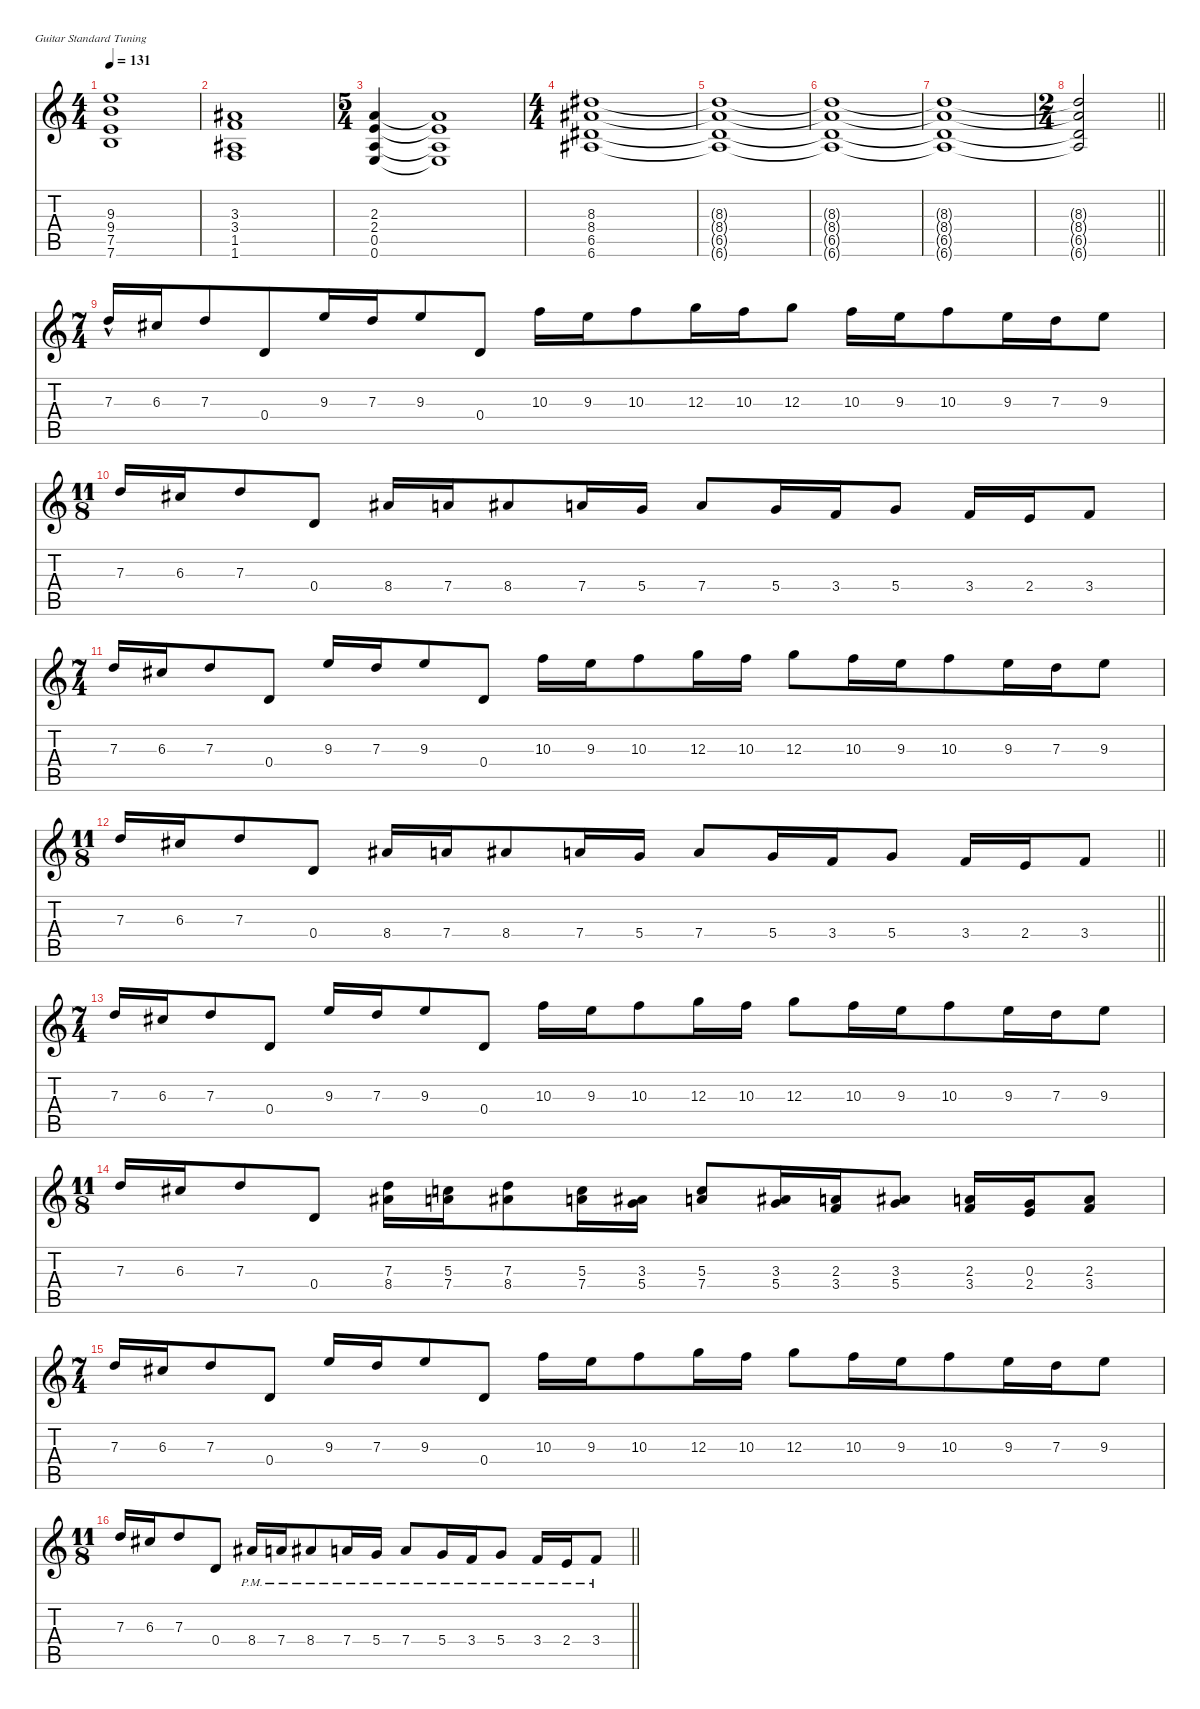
\defaultSystemsLayout 4
\hideDynamics
\bracketExtendMode nobrackets
\singleTrackTrackNamePolicy hidden
\multiTrackTrackNamePolicy hidden
\otherSystemsTrackNameOrientation horizontal
\track ("Guit 1" "dist.guit.") {defaultSystemsLayout 4 mute instrument distortionguitar}
\staff {score tabs}
\tuning (E4 B3 G3 D3 A2 E2)
\ts (4 4)
\beaming (8 2 2 2 2)
\tempo 131
\clef g2
\ks c
(9.3 9.4 7.5 7.6).1{dy fff instrument distortionguitar beam Up} |
(3.3{acc #} 3.4 1.5{acc #} 1.6).1{beam Up} |
\ts (5 4)
\beaming (8 6 4)
(2.3 2.4 0.5 0.6).4{beam Up} (2.3{t} 2.4{t} 0.5{t} 0.6{t}).1{beam Up} |
\ts (4 4)
\beaming (8 2 2 2 2)
(8.3{acc #} 8.4{acc #} 6.5{acc #} 6.6{acc #}).1{beam Up} |
(8.3{t acc #} 8.4{t acc #} 6.5{t acc #} 6.6{t acc #}).1{dy f beam Up} |
(8.3{t acc #} 8.4{t acc #} 6.5{t acc #} 6.6{t acc #}).1{beam Up} |
(8.3{t acc #} 8.4{t acc #} 6.5{t acc #} 6.6{t acc #}).1{beam Up} |
\ts (2 4)
\beaming (8 2 2)
\barLineRight lightlight
(8.3{t acc #} 8.4{t acc #} 6.5{t acc #} 6.6{t acc #}).2{beam Up} |
\ts (7 4)
\beaming (8 6 4 4)
7.3{hac}.16{beam Up} 6.3{acc #}.16{dy fff beam Up} 7.3.8{beam Up} 0.4.8{dy f beam Up} 9.3.16{beam Up} 7.3.16{beam Up} 9.3.8{beam Up} 0.4.8{beam Up} 10.3.16{beam Down} 9.3.16{beam Down} 10.3.8{beam Down} 12.3.16{beam Down} 10.3.16{beam Down} 12.3.8{beam Down} 10.3.16{beam Down} 9.3.16{beam Down} 10.3.8{beam Down} 9.3.16{beam Down} 7.3.16{beam Down} 9.3.8{beam Down} |
\ts (11 8)
\beaming (8 3 3 3 2)
7.3.16{beam Up} 6.3{acc #}.16{beam Up} 7.3.8{beam Up} 0.4.8{beam Up} 8.4{acc #}.16{beam Up} 7.4.16{beam Up} 8.4{acc #}.8{beam Up} 7.4.16{beam Up} 5.4.16{beam Up} 7.4.8{beam Up} 5.4.16{beam Up} 3.4.16{beam Up} 5.4.8{beam Up} 3.4.16{beam Up} 2.4.16{beam Up} 3.4.8{beam Up} |
\ts (7 4)
\beaming (8 3 3 3 5)
7.3.16{beam Up} 6.3{acc #}.16{beam Up} 7.3.8{beam Up} 0.4.8{beam Up} 9.3.16{beam Up} 7.3.16{beam Up} 9.3.8{beam Up} 0.4.8{beam Up} 10.3.16{beam Down} 9.3.16{beam Down} 10.3.8{beam Down} 12.3.16{beam Down} 10.3.16{beam Down} 12.3.8{beam Down} 10.3.16{beam Down} 9.3.16{beam Down} 10.3.8{beam Down} 9.3.16{beam Down} 7.3.16{beam Down} 9.3.8{beam Down} |
\ts (11 8)
\beaming (8 3 3 3 2)
\barLineRight lightlight
7.3.16{beam Up} 6.3{acc #}.16{beam Up} 7.3.8{beam Up} 0.4.8{beam Up} 8.4{acc #}.16{beam Up} 7.4.16{beam Up} 8.4{acc #}.8{beam Up} 7.4.16{beam Up} 5.4.16{beam Up} 7.4.8{beam Up} 5.4.16{beam Up} 3.4.16{beam Up} 5.4.8{beam Up} 3.4.16{beam Up} 2.4.16{beam Up} 3.4.8{beam Up} |
\ts (7 4)
\beaming (8 3 3 3 5)
7.3.16{beam Up} 6.3{acc #}.16{beam Up} 7.3.8{beam Up} 0.4.8{beam Up} 9.3.16{beam Up} 7.3.16{beam Up} 9.3.8{beam Up} 0.4.8{beam Up} 10.3.16{beam Down} 9.3.16{beam Down} 10.3.8{beam Down} 12.3.16{beam Down} 10.3.16{beam Down} 12.3.8{beam Down} 10.3.16{beam Down} 9.3.16{beam Down} 10.3.8{beam Down} 9.3.16{beam Down} 7.3.16{beam Down} 9.3.8{beam Down} |
\ts (11 8)
\beaming (8 3 3 3 2)
7.3.16{beam Up} 6.3{acc #}.16{beam Up} 7.3.8{beam Up} 0.4.8{beam Up} (7.3 8.4{acc #}).16{beam Down} (5.3 7.4).16{beam Down} (7.3 8.4{acc #}).8{beam Down} (5.3 7.4).16{beam Down} (3.3{acc #} 5.4).16{beam Down} (5.3 7.4).8{beam Up} (3.3{acc #} 5.4).16{beam Up} (2.3 3.4).16{beam Up} (3.3{acc #} 5.4).8{beam Up} (2.3 3.4).16{beam Up} (0.3 2.4).16{beam Up} (2.3 3.4).8{beam Up} |
\ts (7 4)
\beaming (8 3 3 3 5)
7.3.16{beam Up} 6.3{acc #}.16{beam Up} 7.3.8{beam Up} 0.4.8{beam Up} 9.3.16{beam Up} 7.3.16{beam Up} 9.3.8{beam Up} 0.4.8{beam Up} 10.3.16{beam Down} 9.3.16{beam Down} 10.3.8{beam Down} 12.3.16{beam Down} 10.3.16{beam Down} 12.3.8{beam Down} 10.3.16{beam Down} 9.3.16{beam Down} 10.3.8{beam Down} 9.3.16{beam Down} 7.3.16{beam Down} 9.3.8{beam Down} |
\ts (11 8)
\beaming (8 3 3 3 2)
\barLineRight lightlight
7.3.16{beam Up} 6.3{acc #}.16{beam Up} 7.3.8{beam Up} 0.4.8{beam Up} 8.4{pm acc #}.16{beam Up} 7.4{pm}.16{beam Up} 8.4{pm acc #}.8{beam Up} 7.4{pm}.16{beam Up} 5.4{pm}.16{beam Up} 7.4{pm}.8{beam Up} 5.4{pm}.16{beam Up} 3.4{pm}.16{beam Up} 5.4{pm}.8{beam Up} 3.4{pm}.16{beam Up} 2.4{pm}.16{beam Up} 3.4{pm}.8{beam Up}
